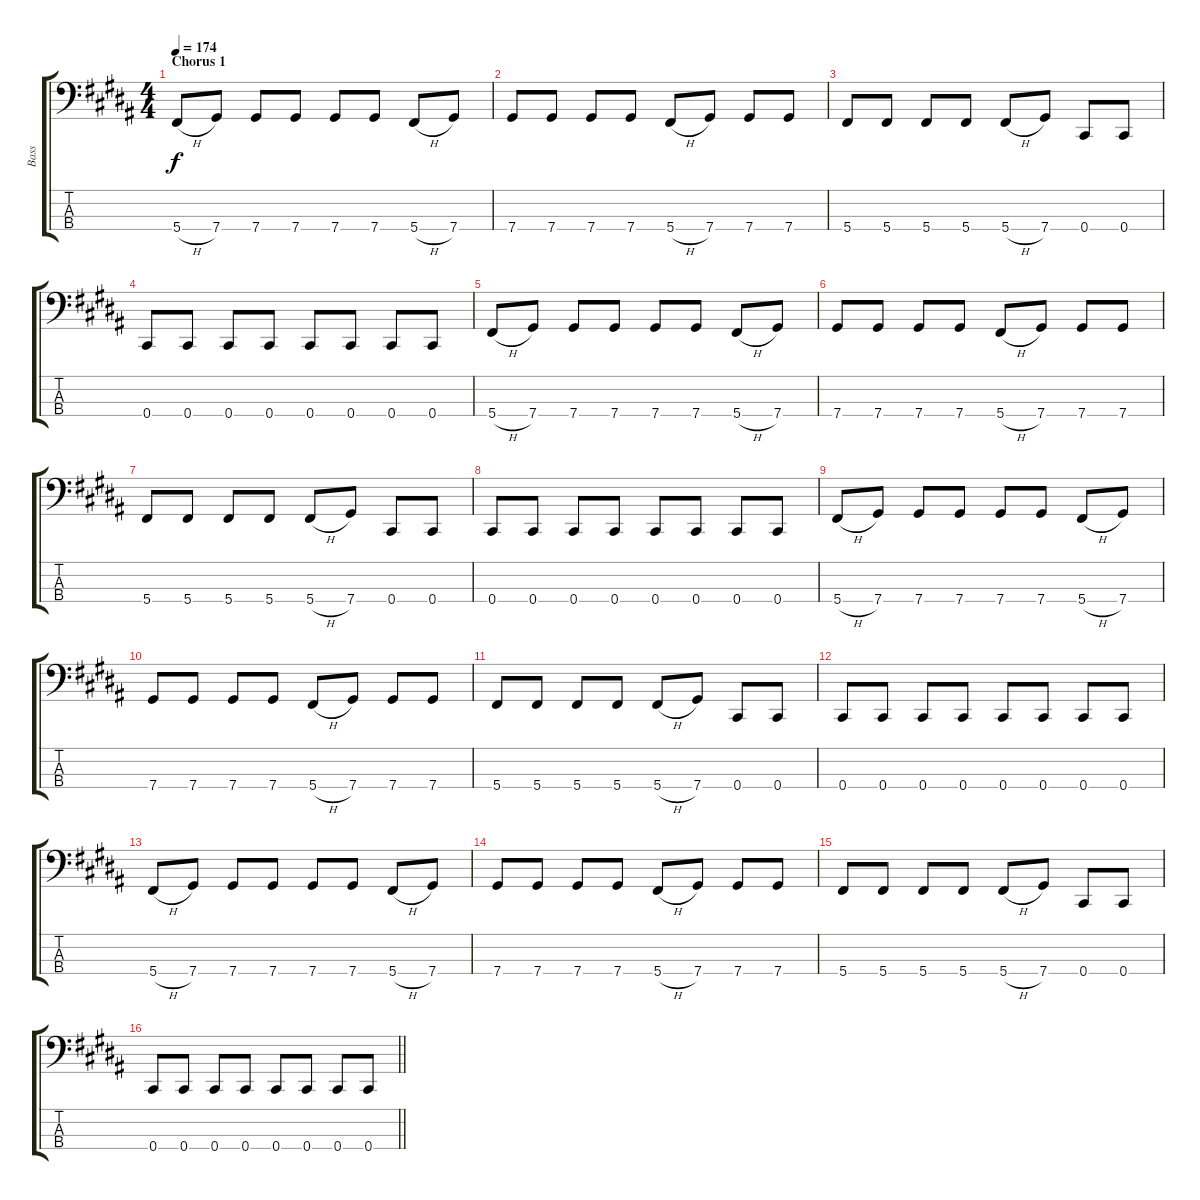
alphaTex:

\track ("Bass" "Bass") {instrument electricbassfinger}
\staff {score tabs}
\tuning (Gb2 Db2 Ab1 Db1) {hide}
\ts (4 4)
\section ("" "Chorus 1")
\tempo 174
\clef f4
\ks g#minor
5.4{h}.8{dy f} 7.4.8 7.4.8 7.4.8 7.4.8 7.4.8 5.4{h}.8 7.4.8 |
7.4.8 7.4.8 7.4.8 7.4.8 5.4{h}.8 7.4.8 7.4.8 7.4.8 |
5.4.8 5.4.8 5.4.8 5.4.8 5.4{h}.8 7.4.8 0.4.8 0.4.8 |
0.4.8 0.4.8 0.4.8 0.4.8 0.4.8 0.4.8 0.4.8 0.4.8 |
5.4{h}.8 7.4.8 7.4.8 7.4.8 7.4.8 7.4.8 5.4{h}.8 7.4.8 |
7.4.8 7.4.8 7.4.8 7.4.8 5.4{h}.8 7.4.8 7.4.8 7.4.8 |
5.4.8 5.4.8 5.4.8 5.4.8 5.4{h}.8 7.4.8 0.4.8 0.4.8 |
0.4.8 0.4.8 0.4.8 0.4.8 0.4.8 0.4.8 0.4.8 0.4.8 |
5.4{h}.8 7.4.8 7.4.8 7.4.8 7.4.8 7.4.8 5.4{h}.8 7.4.8 |
7.4.8 7.4.8 7.4.8 7.4.8 5.4{h}.8 7.4.8 7.4.8 7.4.8 |
5.4.8 5.4.8 5.4.8 5.4.8 5.4{h}.8 7.4.8 0.4.8 0.4.8 |
0.4.8 0.4.8 0.4.8 0.4.8 0.4.8 0.4.8 0.4.8 0.4.8 |
5.4{h}.8 7.4.8 7.4.8 7.4.8 7.4.8 7.4.8 5.4{h}.8 7.4.8 |
7.4.8 7.4.8 7.4.8 7.4.8 5.4{h}.8 7.4.8 7.4.8 7.4.8 |
5.4.8 5.4.8 5.4.8 5.4.8 5.4{h}.8 7.4.8 0.4.8 0.4.8 |
\barLineRight lightlight
0.4.8 0.4.8 0.4.8 0.4.8 0.4.8 0.4.8 0.4.8 0.4.8
